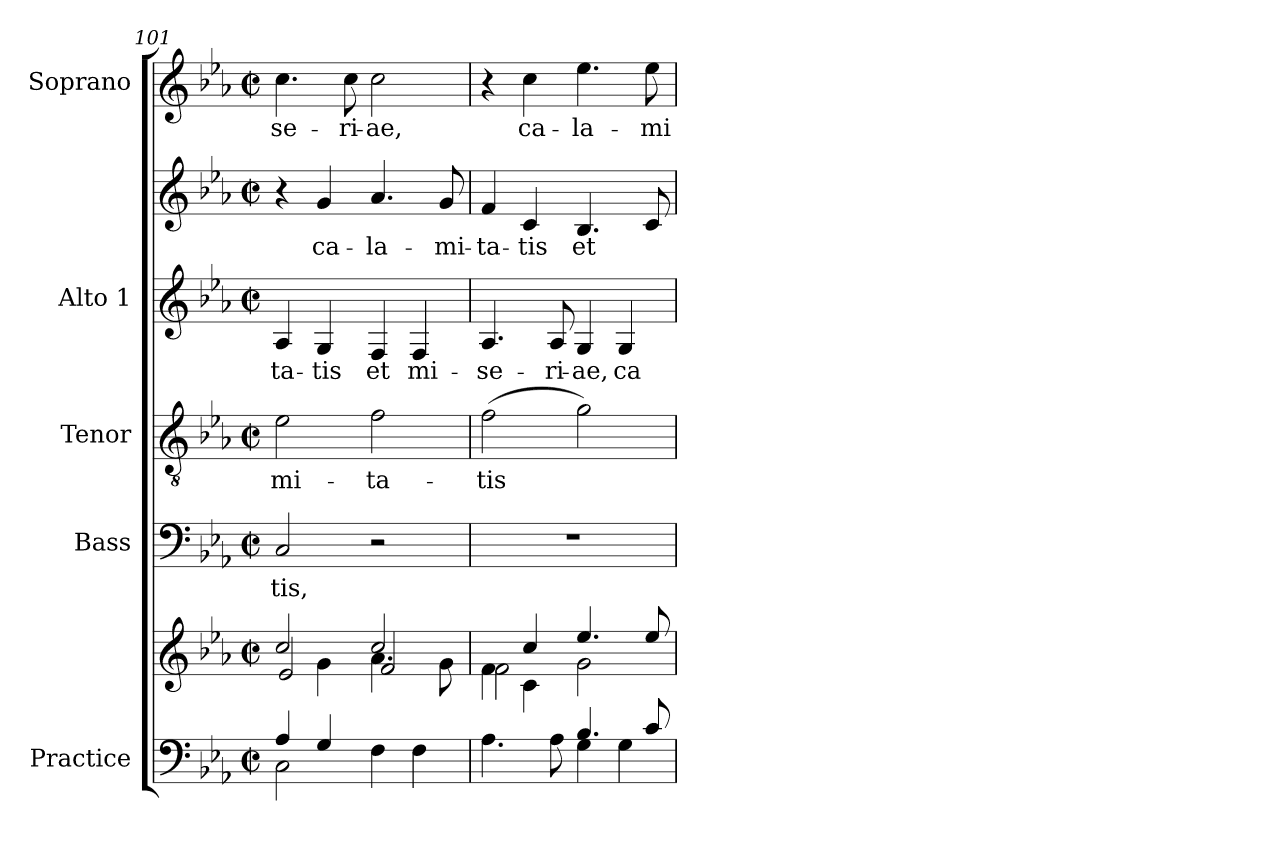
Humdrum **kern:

**kern	**kern	**kern	**text	**kern	**text	**kern	**text	**kern	**text	**kern	**text
*part5	*part5	*part4	*part4	*part3	*part3	*part2	*part2	*part2	*part2	*part1	*part1
*staff7	*staff6	*staff5	*staff5	*staff4	*staff4	*staff3	*staff3	*staff2	*staff2	*staff1	*staff1
*I"Practice	*	*I"Bass	*	*I"Tenor	*	*I"Alto 1	*	*	*	*I"Soprano	*
*	*	*I'B	*	*I'T	*	*I'A	*	*	*	*I'S	*
*clefF4	*clefG2	*clefF4	*	*clefGv2	*	*clefG2	*	*clefG2	*	*clefG2	*
*k[b-e-a-]	*k[b-e-a-]	*k[b-e-a-]	*	*k[b-e-a-]	*	*k[b-e-a-]	*	*k[b-e-a-]	*	*k[b-e-a-]	*
*E-:	*E-:	*E-:	*	*E-:	*	*E-:	*	*E-:	*	*E-:	*
*M2/2	*M2/2	*M2/2	*	*M2/2	*	*M2/2	*	*M2/2	*	*M2/2	*
*met(c|)	*met(c|)	*met(c|)	*	*met(c|)	*	*met(c|)	*	*met(c|)	*	*met(c|)	*
=101	=101	=101	=101	=101	=101	=101	=101	=101	=101	=101	=101
*^	*^	*	*	*	*	*	*	*	*	*	*
*	*	*	*^	*	*	*	*	*	*	*	*	*	*
!	!	!	!	!	!	!LO:LY:b	!	!LO:LY:b	!	!LO:LY:b	!	!	!	!LO:LY:b
4A-/	2C\	2cc/	4ryy	2e-/	2C	-tis,	2e-	-mi-	4A-	-ta-	4r	.	4.cc	-se-
!	!	!	!	!	!	!	!	!	!	!LO:LY:b	!	!LO:LY:b	!	!
4G/	.	.	4g\	.	.	.	.	.	4G	-tis	4g	-ca-	.	.
!	!	!	!	!	!	!	!	!	!	!	!	!	!	!LO:LY:b
.	.	.	.	.	.	.	.	.	.	.	.	.	8cc	-ri-
!	!	!	!	!	!	!	!	!LO:LY:b	!	!LO:LY:b	!	!LO:LY:b	!	!LO:LY:b
4F\	2ryy	2cc/	4.a-\	2f/	2r	.	2f	-ta-	4F	et	4.a-	-la-	2cc	-ae,
!	!	!	!	!	!	!	!	!	!	!LO:LY:b	!	!	!	!
4F\	.	.	.	.	.	.	.	.	4F	mi-	.	.	.	.
!	!	!	!	!	!	!	!	!	!	!	!	!LO:LY:b	!	!
.	.	.	8g\	.	.	.	.	.	.	.	8g	-mi-	.	.
=102	=102	=102	=102	=102	=102	=102	=102	=102	=102	=102	=102	=102	=102	=102
*	*^	*	*	*	*	*	*	*	*	*	*	*	*	*
!	!	!	!	!	!	!	!	!	!LO:LY:b	!	!LO:LY:b	!	!LO:LY:b	!	!
2ryy	4.A-\	1ryy	4ryy	4f\	2f\	1r	.	(>2f	-tis	4.A-	se-	4f	-ta-	4r	.
!	!	!	!	!	!	!	!	!	!	!	!	!	!LO:LY:b	!	!LO:LY:b
.	.	.	4cc/	4c\	.	.	.	.	.	.	.	4c	-tis	4cc	ca-
!	!	!	!	!	!	!	!	!	!	!	!LO:LY:b	!	!	!	!
.	8A-\	.	.	.	.	.	.	.	.	8A-	-ri-	.	.	.	.
!	!	!	!	!	!	!	!	!	!	!	!LO:LY:b	!	!LO:LY:b	!	!LO:LY:b
4.B-/	4G\	.	4.ee-/	2ryy	2g\	.	.	2g)	.	4G	-ae,	4.B-	et	4.ee-\	-la-
!	!	!	!	!	!	!	!	!	!	!	!LO:LY:b	!	!	!	!
.	4G\	.	.	.	.	.	.	.	.	4G	ca-	.	.	.	.
!	!	!	!	!	!	!	!	!	!	!	!	!	!	!	!LO:LY:b
8c/	.	.	8ee-/	.	.	.	.	.	.	.	.	8c	.	8ee-\	-mi-
*v	*v	*v	*	*	*	*	*	*	*	*	*	*	*	*	*
*	*v	*v	*v	*	*	*	*	*	*	*	*	*	*
=	=	=	=	=	=	=	=	=	=	=	=
*-	*-	*-	*-	*-	*-	*-	*-	*-	*-	*-	*-
